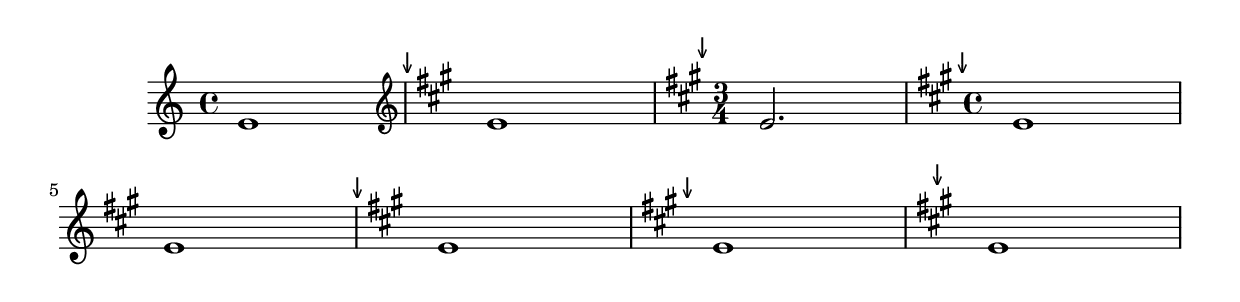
\version "2.11.59"

\header {
  lsrtags = "text"
  texidoc = "If specified, text marks may be aligned with notation
objects other than bar lines.  These objects include @code{ambitus},
@code{breathing-sign}, @code{clef}, @code{custos}, @code{staff-bar},
@code{left-edge}, @code{key-cancellation}, @code{key-signature}, and
@code{time-signature}.

In such cases, text marks will be horizontally centered above the
object.  However this can be changed, as demonstrated on the second
line of this example (in a score with multiple staves, this setting
should be done for all the staves)."
  doctitle = "Aligning marks with various notation objects"
}

\relative c' {
  e1
  
  % the RehearsalMark will be centered above the Clef
  \override Score.RehearsalMark #'break-align-symbols = #'(clef)
  \key a \major
  \clef treble
  \mark "↓"
  e1
  
  % the RehearsalMark will be centered above the TimeSignature
  \override Score.RehearsalMark #'break-align-symbols = #'(time-signature)
  \key a \major
  \clef treble
  \time 3/4
  \mark "↓"
  e2.
  
  % the RehearsalMark will be centered above the KeySignature
  \override Score.RehearsalMark #'break-align-symbols = #'(key-signature)
  \key a \major
  \clef treble
  \time 4/4
  \mark "↓"
  e1

  \break
  e1
  
  % the RehearsalMark will be aligned with the left edge of the KeySignature
  \once \override Score.KeySignature #'break-align-anchor-alignment = #LEFT
  \mark "↓"
  \key a \major
  e1
  
  % the RehearsalMark will be aligned with the right edge of the KeySignature
  \once \override Score.KeySignature #'break-align-anchor-alignment = #RIGHT
  \key a \major
  \mark "↓"
  e1
  
  % the RehearsalMark will be aligned with the left edge of the KeySignature
  % and then shifted right by one unit.
  \once \override Score.KeySignature #'break-align-anchor = #1
  \key a \major
  \mark "↓"
  e1
}
